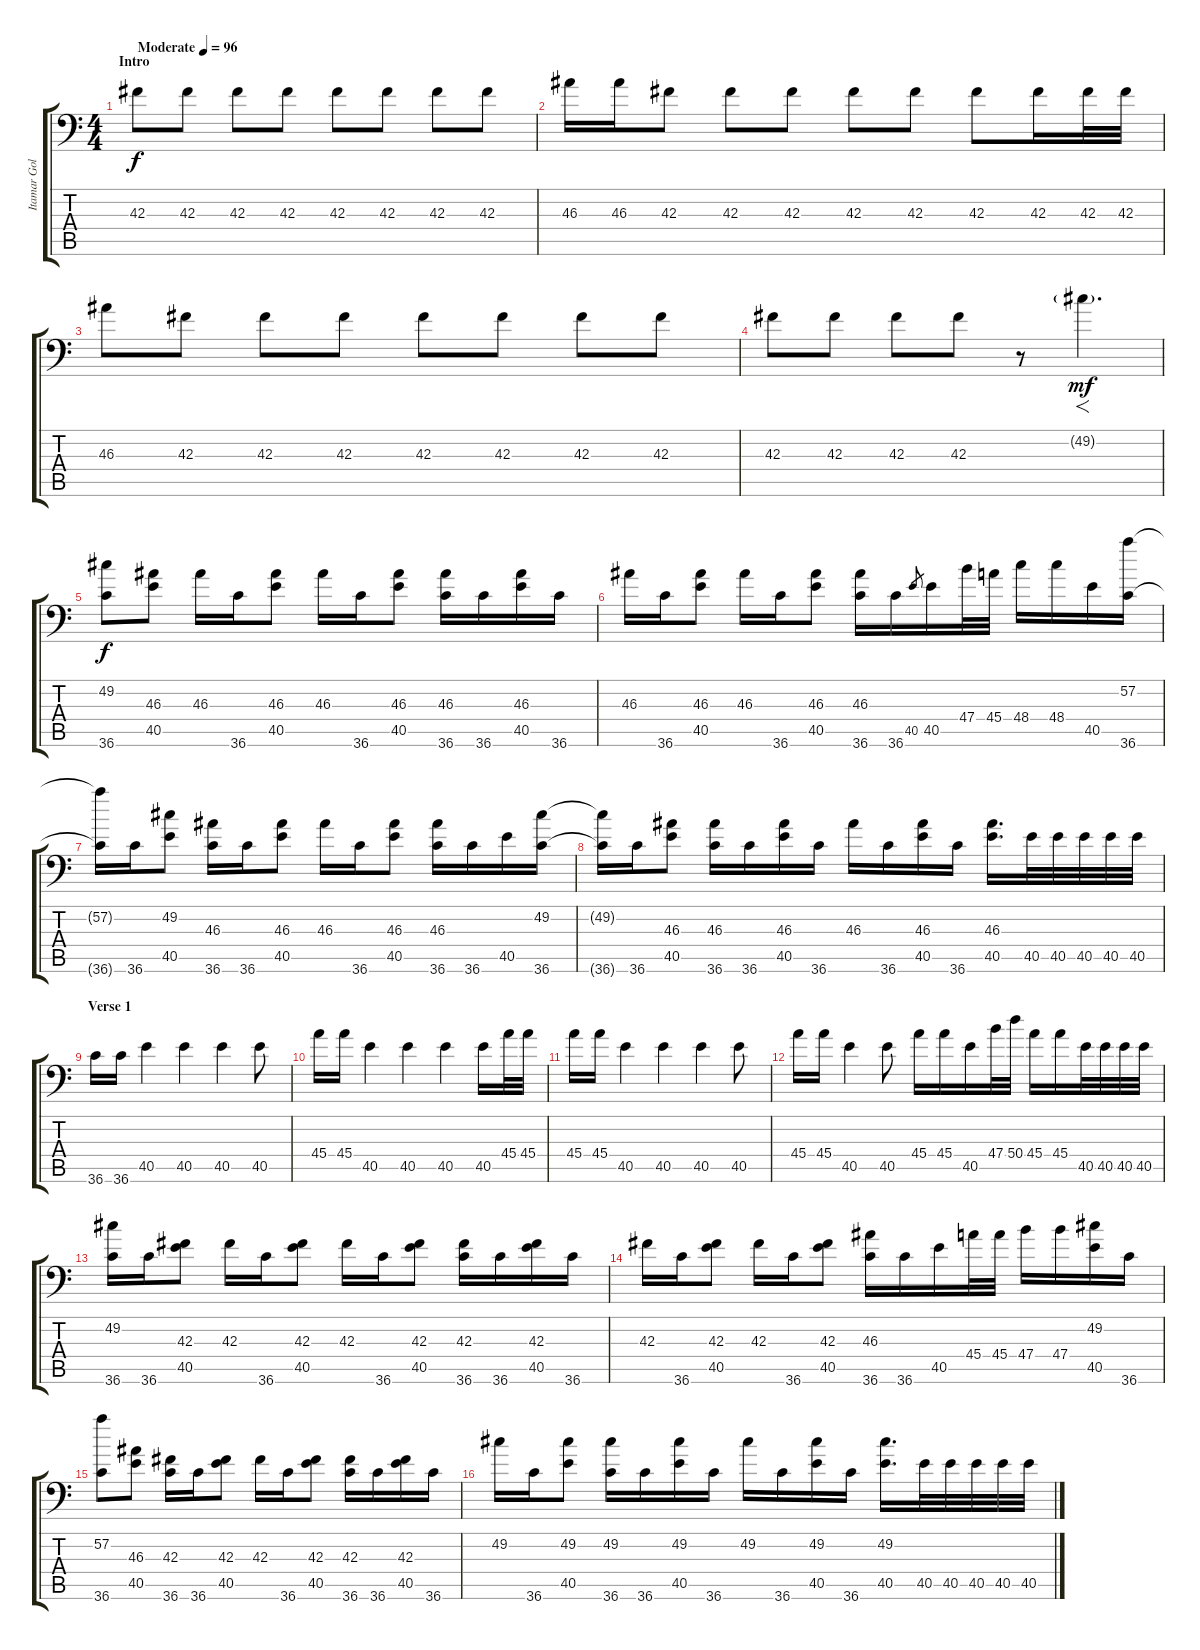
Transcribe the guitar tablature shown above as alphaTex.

\track ("Itamar Goldwasser" "Itamar Gol") {instrument acousticgrandpiano}
\staff {score tabs}
\tuning (C-1 C-1 C-1 C-1 C-1 C-1) {hide}
\ts (4 4)
\section ("" "Intro")
\tempo (96 "Moderate")
\clef f4
\ks c
42.3.8{dy f instrument acousticgrandpiano} 42.3.8 42.3.8 42.3.8 42.3.8 42.3.8 42.3.8 42.3.8 |
46.3.16 46.3.16 42.3.8 42.3.8 42.3.8 42.3.8 42.3.8 42.3.8 42.3.16 42.3.32 42.3.32 |
46.3.8 42.3.8 42.3.8 42.3.8 42.3.8 42.3.8 42.3.8 42.3.8 |
42.3.8 42.3.8 42.3.8 42.3.8 r.8 49.2{g}.4{f d dy mf} |
(49.2 36.6).8{dy f} (46.3 40.5).8 46.3.16 36.6.16 (46.3 40.5).8 46.3.16 36.6.16 (46.3 40.5).8 (46.3 36.6).16 36.6.16 (46.3 40.5).16 36.6.16 |
46.3.16 36.6.16 (46.3 40.5).8 46.3.16 36.6.16 (46.3 40.5).8 (46.3 36.6).16 36.6.16 40.5.8{gr} 40.5.16 47.4.32 45.4.32 48.4.16 48.4.16 40.5.16 (57.2 36.6).16 |
(57.2{t} 36.6{t}).16 36.6.16 (49.2 40.5).8 (46.3 36.6).16 36.6.16 (46.3 40.5).8 46.3.16 36.6.16 (46.3 40.5).8 (46.3 36.6).16 36.6.16 40.5.16 (49.2 36.6).16 |
(49.2{t} 36.6{t}).16 36.6.16 (46.3 40.5).8 (46.3 36.6).16 36.6.16 (46.3 40.5).16 36.6.16 46.3.16 36.6.16 (46.3 40.5).16 36.6.16 (46.3 40.5).16{d} 40.5.32 40.5.32 40.5.32 40.5.32 40.5.32 |
\section ("" "Verse 1")
36.6.16 36.6.16 40.5.4 40.5.4 40.5.4 40.5.8 |
45.4.16 45.4.16 40.5.4 40.5.4 40.5.4 40.5.16 45.4.32 45.4.32 |
45.4.16 45.4.16 40.5.4 40.5.4 40.5.4 40.5.8 |
45.4.16 45.4.16 40.5.4 40.5.8 45.4.16 45.4.16 40.5.16 47.4.32 50.4.32 45.4.16 45.4.16 40.5.32 40.5.32 40.5.32 40.5.32 |
(49.2 36.6).16 36.6.16 (42.3 40.5).8 42.3.16 36.6.16 (42.3 40.5).8 42.3.16 36.6.16 (42.3 40.5).8 (42.3 36.6).16 36.6.16 (42.3 40.5).16 36.6.16 |
42.3.16 36.6.16 (42.3 40.5).8 42.3.16 36.6.16 (42.3 40.5).8 (46.3 36.6).16 36.6.16 40.5.16 45.4.32 45.4.32 47.4.16 47.4.16 (49.2 40.5).16 36.6.16 |
(57.2 36.6).8 (46.3 40.5).8 (42.3 36.6).16 36.6.16 (42.3 40.5).8 42.3.16 36.6.16 (42.3 40.5).8 (42.3 36.6).16 36.6.16 (42.3 40.5).16 36.6.16 |
49.2.16 36.6.16 (49.2 40.5).8 (49.2 36.6).16 36.6.16 (49.2 40.5).16 36.6.16 49.2.16 36.6.16 (49.2 40.5).16 36.6.16 (49.2 40.5).16{d} 40.5.32 40.5.32 40.5.32 40.5.32 40.5.32
